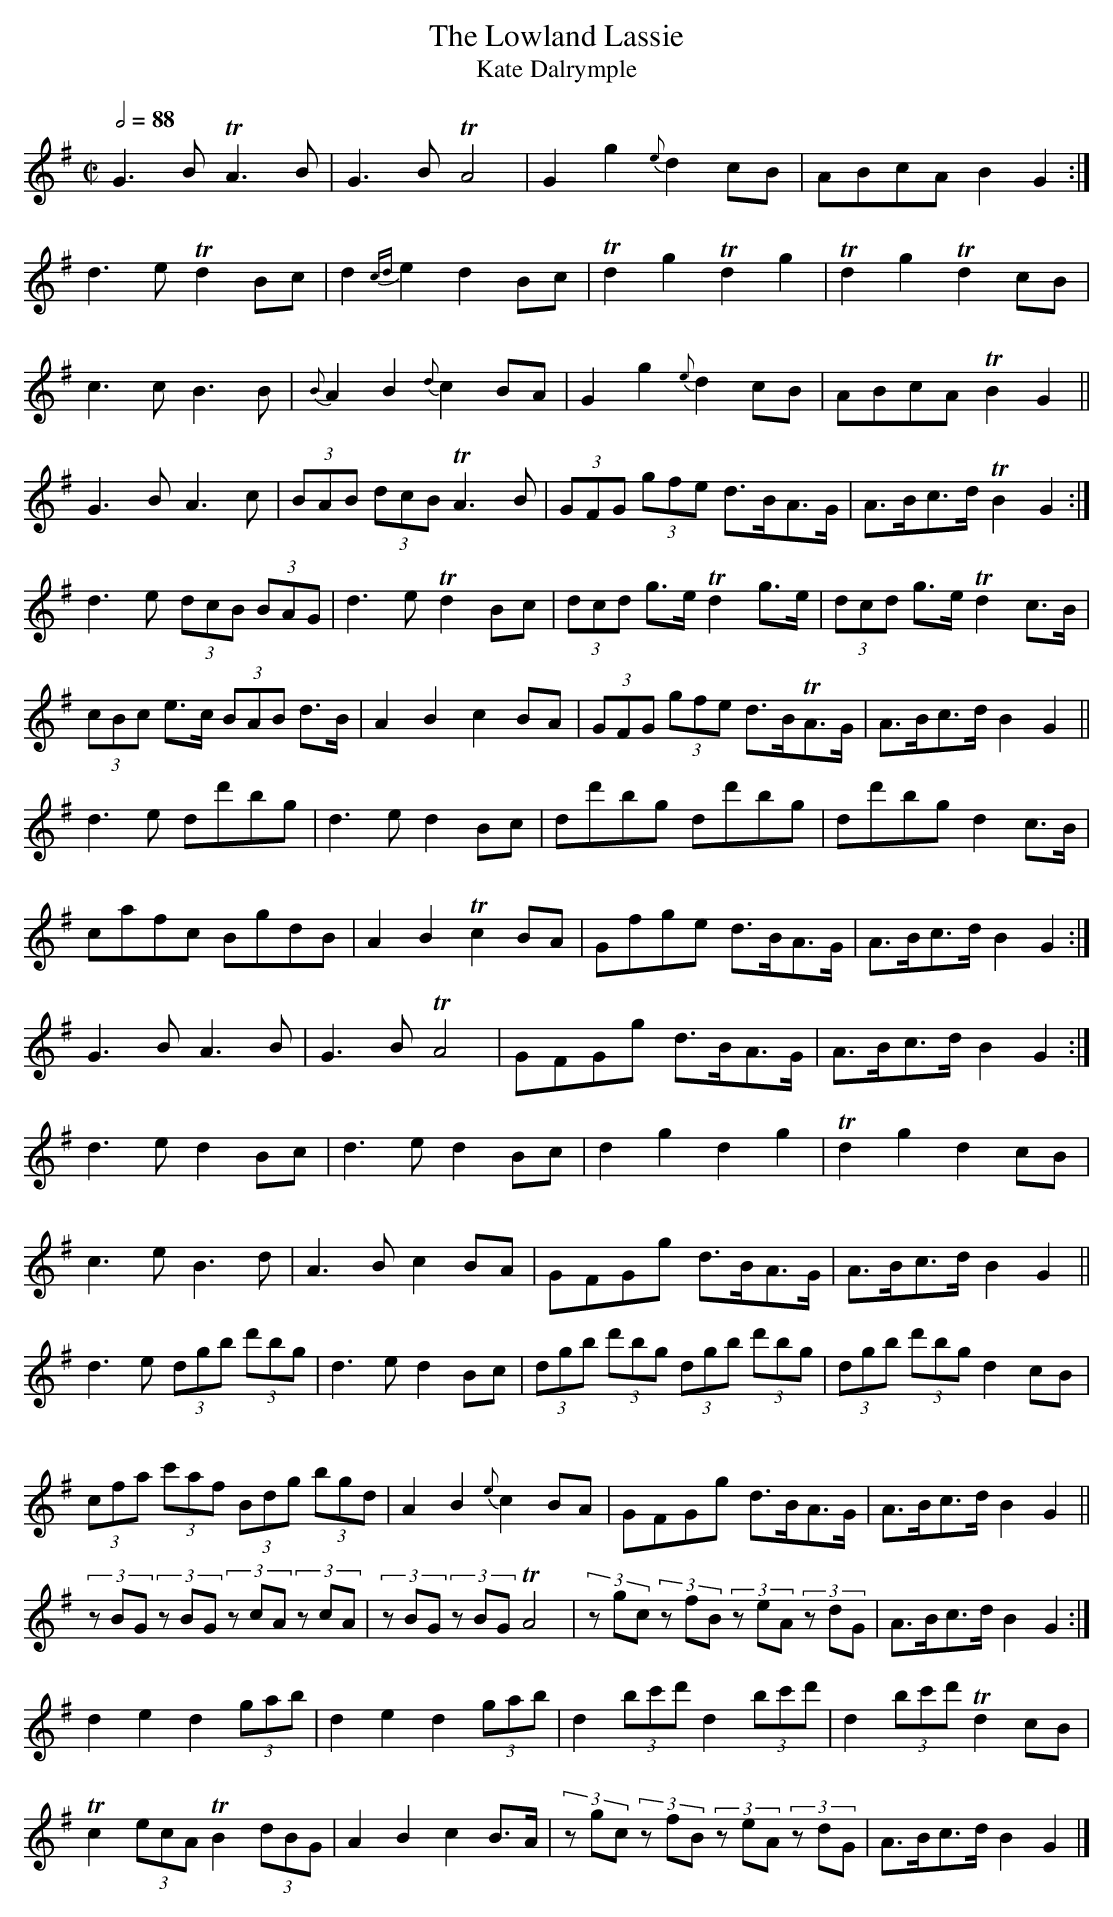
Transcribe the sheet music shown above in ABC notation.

X:1
T:The Lowland Lassie
T:Kate Dalrymple
M:C|
L:1/8
Q:1/2=88
K:G
G3B TA3 B|   G3     B   TA4   | G2 g2 {e}d2 cB| ABcA  B2G2:|
d3e Td2Bc|   d2{cd}e2    d2 Bc|Td2 g2   Td2 g2|Td2g2 Td2cB |
c3c  B3 B|{B}A2    B2 {d}c2 BA| G2 g2 {e}d2 cB| ABcA TB2G2||
G3B         A3c      |(3BAB (3dcB TA3  B|(3GFG (3gfe  d>BA>G |  A>Bc>d  TB2G2:|
d3e       (3dcB (3BAG|  d3e       Td2 Bc|(3dcd   g>e Td2  g>e|(3dcd g>e Td2c>B|
(3cBc e>c (3BAB   d>B|  A2B2       c2 BA|(3GFG (3gfe  d>BTA>G|  A>Bc>d   B2G2||
d3e dd'bg|d3e   d2Bc|dd'bg dd'bg |dd'bg  d2c>B|
cafc BgdB|A2B2 Tc2BA|Gfge  d>BA>G|A>Bc>d B2G2:|
G3B A3 B|G3B TA4  |GFGg d>BA>G| A>Bc>d B2G2:|
d3e d2Bc|d3e  d2Bc|d2g2 d2 g2 |Td2 g2  d2cB |
c3e B3 d|A3B  c2BA|GFGg d>BA>G| A>Bc>d B2G2||
  d3e        (3dgb (3d'bg|d3 e    d2Bc|(3dgb (3d'bg (3dgb (3d'bg|(3dgb (3d'bg d2cB |
(3cfa (3c'af (3Bdg (3bgd |A2B2 {e}c2BA|  GFGg         d>BA>G    |  A>Bc>d     B2G2||
(3zBG (3zBG (3zcA (3zcA|(3zBG (3zBG TA4      |(3zgc (3zfB (3zeA (3zdG  |A>Bc>d      B2G2:|
  d2    e2    d2  (3gab|  d2    e2   d2 (3gab|  d2  (3bc'd' d2  (3bc'd'|d2 (3bc'd' Td2cB |
 Tc2  (3ecA  TB2  (3dBG|  A2    B2   c2 B>A  |(3zgc (3zfB (3zeA (3zdG  |A>Bc>d      B2G2|]
